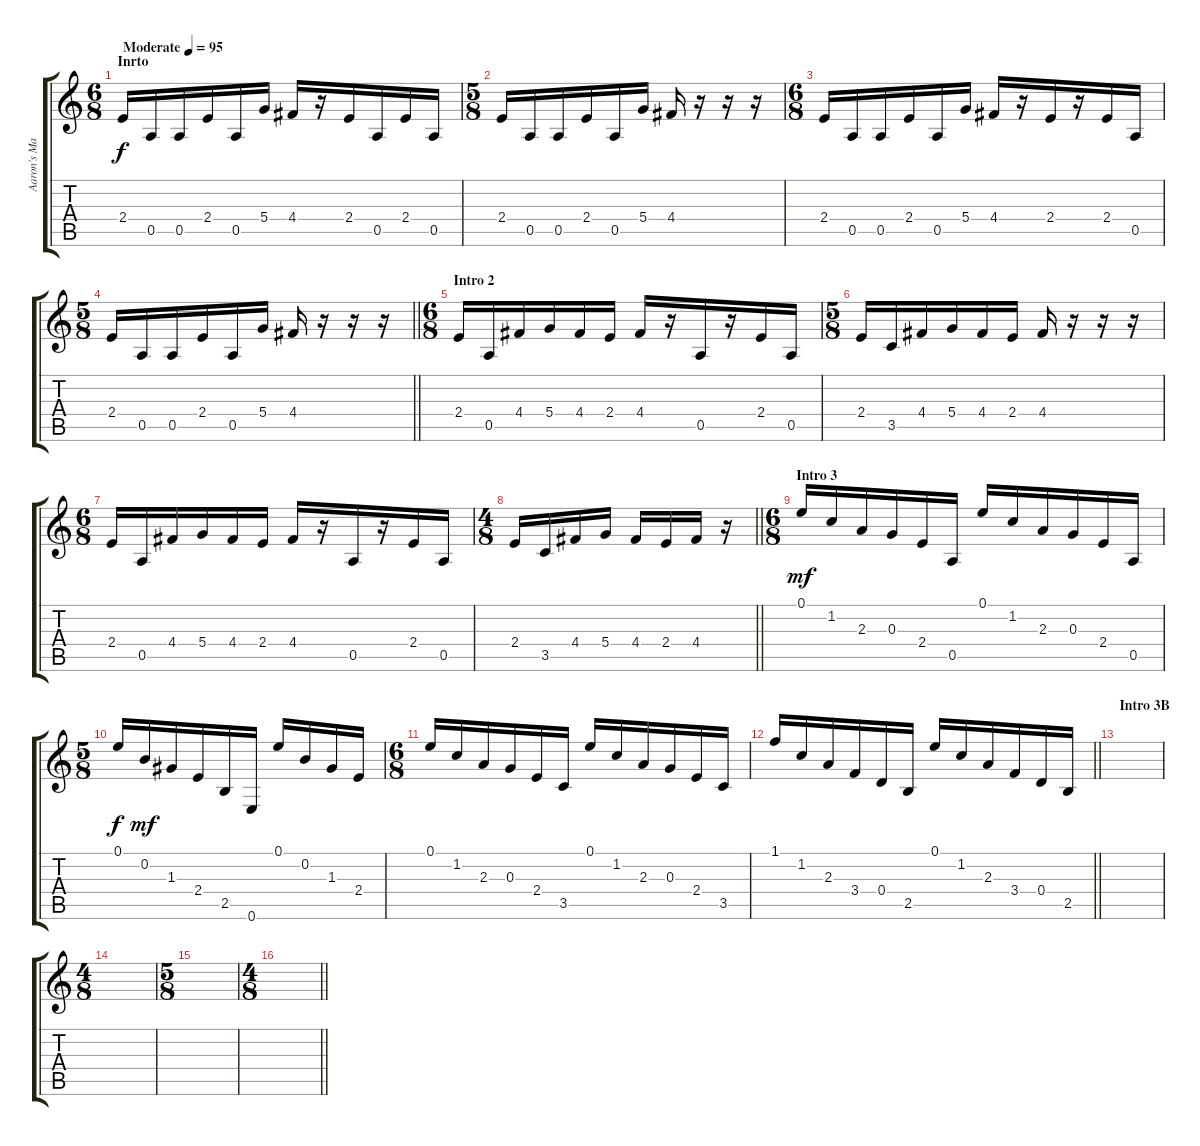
\track ("Aaron's Magic Guitar" "Aaron's Ma") {instrument acousticguitarsteel}
\staff {score tabs}
\tuning (E4 B3 G3 D3 A2 E2) {hide}
\ts (6 8)
\section ("" "Inrto")
\tempo (95 "Moderate")
\clef g2
\ks c
2.4.16{dy f instrument acousticguitarsteel} 0.5.16 0.5.16 2.4.16 0.5.16 5.4.16 4.4.16 r.16 2.4.16 0.5.16 2.4.16 0.5.16 |
\ts (5 8)
2.4.16 0.5.16 0.5.16 2.4.16 0.5.16 5.4.16 4.4.16 r.16 r.16 r.16 |
\ts (6 8)
2.4.16 0.5.16 0.5.16 2.4.16 0.5.16 5.4.16 4.4.16 r.16 2.4.16 r.16 2.4.16 0.5.16 |
\ts (5 8)
\barLineRight lightlight
2.4.16 0.5.16 0.5.16 2.4.16 0.5.16 5.4.16 4.4.16 r.16 r.16 r.16 |
\ts (6 8)
\section ("" "Intro 2")
2.4.16 0.5.16 4.4.16 5.4.16 4.4.16 2.4.16 4.4.16 r.16 0.5.16 r.16 2.4.16 0.5.16 |
\ts (5 8)
2.4.16 3.5.16 4.4.16 5.4.16 4.4.16 2.4.16 4.4.16 r.16 r.16 r.16 |
\ts (6 8)
2.4.16 0.5.16 4.4.16 5.4.16 4.4.16 2.4.16 4.4.16 r.16 0.5.16 r.16 2.4.16 0.5.16 |
\ts (4 8)
\barLineRight lightlight
2.4.16 3.5.16 4.4.16 5.4.16 4.4.16 2.4.16 4.4.16 r.16 |
\ts (6 8)
\section ("" "Intro 3")
0.1.16{dy mf} 1.2.16 2.3.16 0.3.16 2.4.16 0.5.16 0.1.16 1.2.16 2.3.16 0.3.16 2.4.16 0.5.16 |
\ts (5 8)
0.1.16{dy f} 0.2.16{dy mf} 1.3.16 2.4.16 2.5.16 0.6.16 0.1.16 0.2.16 1.3.16 2.4.16 |
\ts (6 8)
0.1.16 1.2.16 2.3.16 0.3.16 2.4.16 3.5.16 0.1.16 1.2.16 2.3.16 0.3.16 2.4.16 3.5.16 |
\barLineRight lightlight
1.1.16 1.2.16 2.3.16 3.4.16 0.4.16 2.5.16 0.1.16 1.2.16 2.3.16 3.4.16 0.4.16 2.5.16 |
\section ("" "Intro 3B")
|
\ts (4 8)
|
\ts (5 8)
|
\ts (4 8)
\barLineRight lightlight
